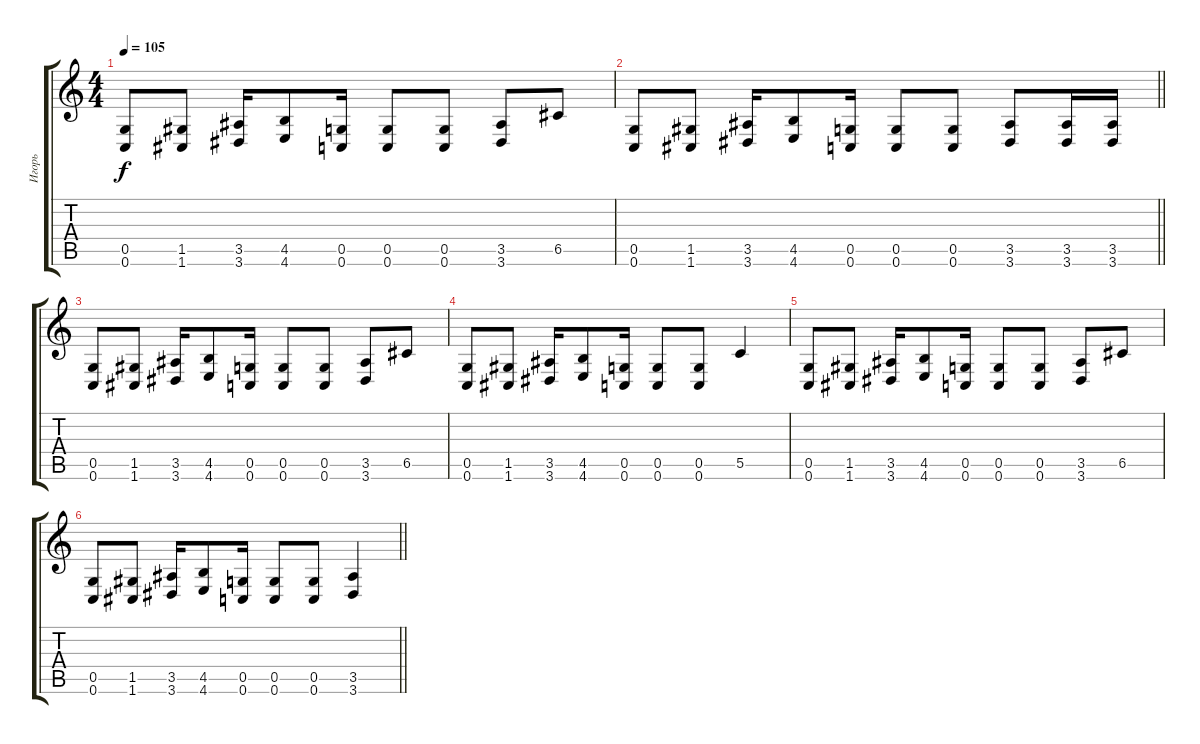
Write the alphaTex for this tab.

\track ("Игорь" "Игорь") {instrument distortionguitar}
\staff {score tabs}
\tuning (D4 A3 F3 C3 G2 C2) {hide}
\ts (4 4)
\tempo 105
\clef g2
\ks c
(0.5 0.6).8{dy f} (1.5 1.6).8 (3.5 3.6).16 (4.5 4.6).8 (0.5 0.6).16 (0.5 0.6).8 (0.5 0.6).8 (3.5 3.6).8 6.5.8 |
\barLineRight lightlight
(0.5 0.6).8 (1.5 1.6).8 (3.5 3.6).16 (4.5 4.6).8 (0.5 0.6).16 (0.5 0.6).8 (0.5 0.6).8 (3.5 3.6).8 (3.5 3.6).16 (3.5 3.6).16 |
(0.5 0.6).8 (1.5 1.6).8 (3.5 3.6).16 (4.5 4.6).8 (0.5 0.6).16 (0.5 0.6).8 (0.5 0.6).8 (3.5 3.6).8 6.5.8 |
(0.5 0.6).8 (1.5 1.6).8 (3.5 3.6).16 (4.5 4.6).8 (0.5 0.6).16 (0.5 0.6).8 (0.5 0.6).8 5.5.4 |
(0.5 0.6).8 (1.5 1.6).8 (3.5 3.6).16 (4.5 4.6).8 (0.5 0.6).16 (0.5 0.6).8 (0.5 0.6).8 (3.5 3.6).8 6.5.8 |
\barLineRight lightlight
(0.5 0.6).8 (1.5 1.6).8 (3.5 3.6).16 (4.5 4.6).8 (0.5 0.6).16 (0.5 0.6).8 (0.5 0.6).8 (3.5 3.6).4
